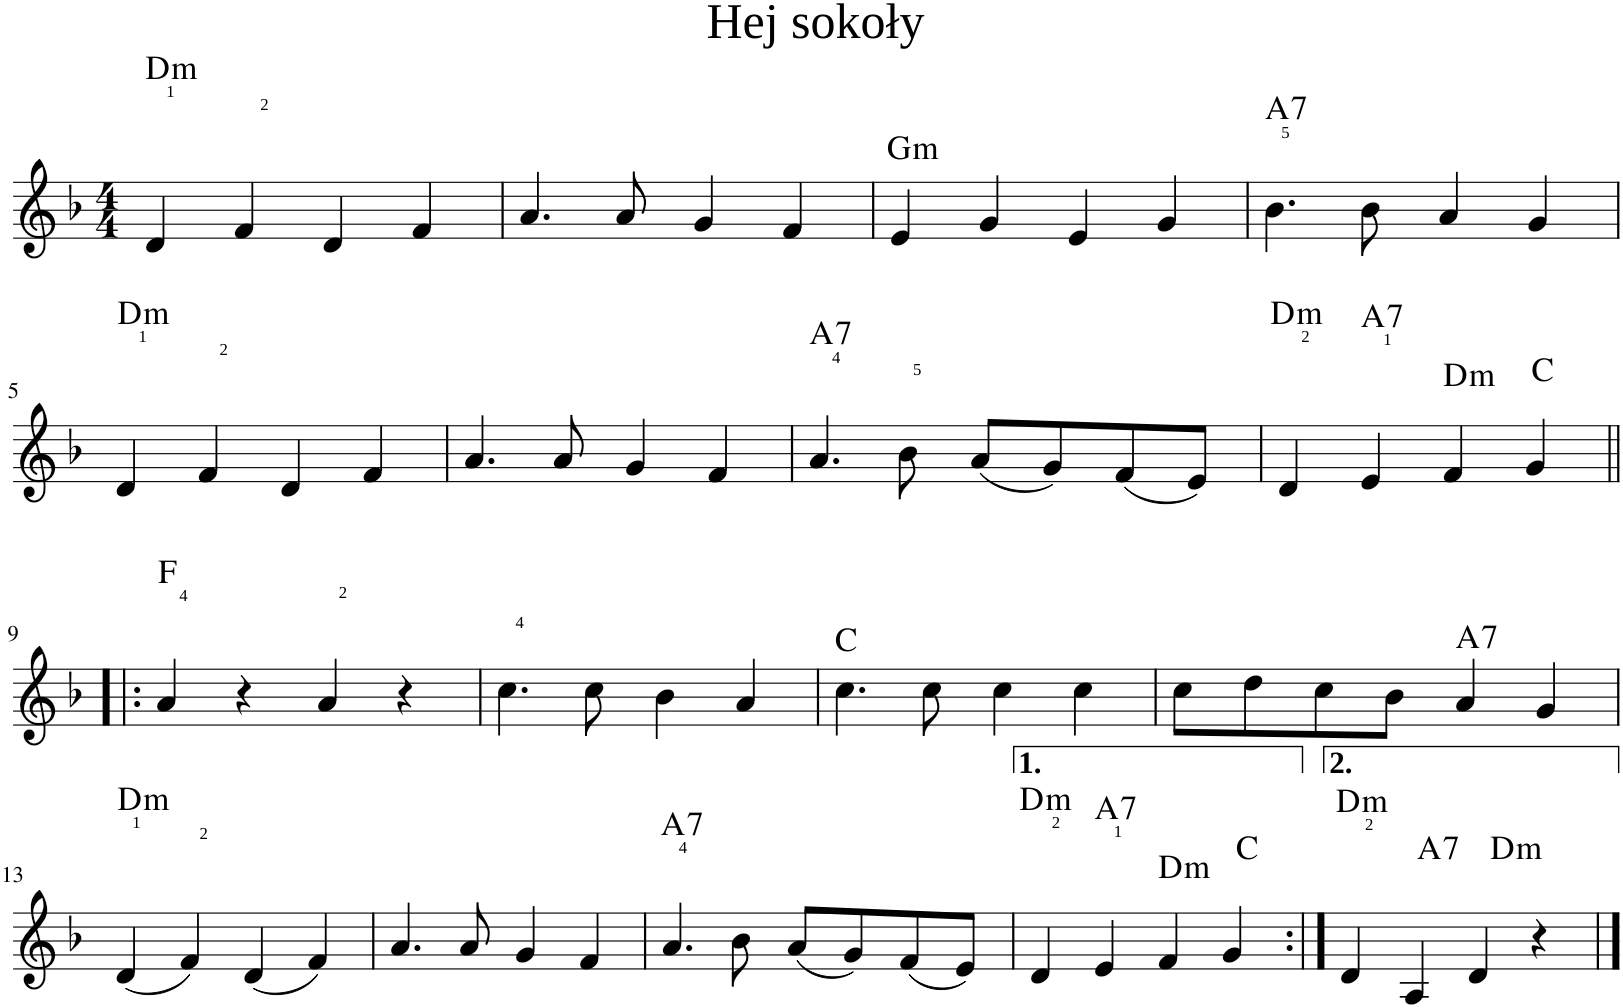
**kern	**harte
*part1	*part1
*staff1	*
*I"Piano	*
*I'Pno	*
*clefG2	*
*k[b-]	*
*M4/4	*
=1	=1
!	!LO:H:kt=m
4d/	D:min
4f/	.
4d/	.
4f/	.
=2	=2
4.a/	.
8a/	.
4g/	.
4f/	.
=3	=3
!	!LO:H:kt=m
4e/	G:min
4g/	.
4e/	.
4g/	.
=4	=4
!	!LO:H:kt=7
4.b-\	A:7
8b-\	.
4a/	.
4g/	.
!!LO:LB:g=z
=5	=5
!	!LO:H:kt=m
4d/	D:min
4f/	.
4d/	.
4f/	.
=6	=6
4.a/	.
8a/	.
4g/	.
4f/	.
=7	=7
!	!LO:H:kt=7
4.a/	A:7
8b-\	.
(8a/L	.
8g/)	.
(8f/	.
8e/J)	.
=8	=8
!	!LO:H:kt=m
4d/	D:min
!	!LO:H:kt=7
4e/	A:7
!	!LO:H:kt=m
4f/	D:min
4g/	C:maj
!!LO:LB:g=z
=9!|:	=9!|:
4a/	F:maj
4r	.
4a/	.
4r	.
=10	=10
4.cc\	.
8cc\	.
4b-\	.
4a/	.
=11	=11
4.cc\	C:maj
8cc\	.
4cc\	.
4cc\	.
=12	=12
8cc\L	.
8dd\	.
8cc\	.
8b-\J	.
!	!LO:H:kt=7
4a/	A:7
4g/	.
!!LO:LB:g=z
=13	=13
!	!LO:H:kt=m
(4d/	D:min
4f/)	.
(4d/	.
4f/)	.
=14	=14
4.a/	.
8a/	.
4g/	.
4f/	.
=15	=15
!	!LO:H:kt=7
4.a/	A:7
8b-\	.
(8a/L	.
8g/)	.
(8f/	.
8e/J)	.
=16	=16
!	!LO:H:kt=m
4d/	D:min
!	!LO:H:kt=7
4e/	A:7
!	!LO:H:kt=m
4f/	D:min
4g/	C:maj
=17:|!	=17:|!
!	!LO:H:kt=m
4d/	D:min
!	!LO:H:kt=7
4A/	A:7
!	!LO:H:kt=m
4d/	D:min
4r	.
==	==
*-	*-
